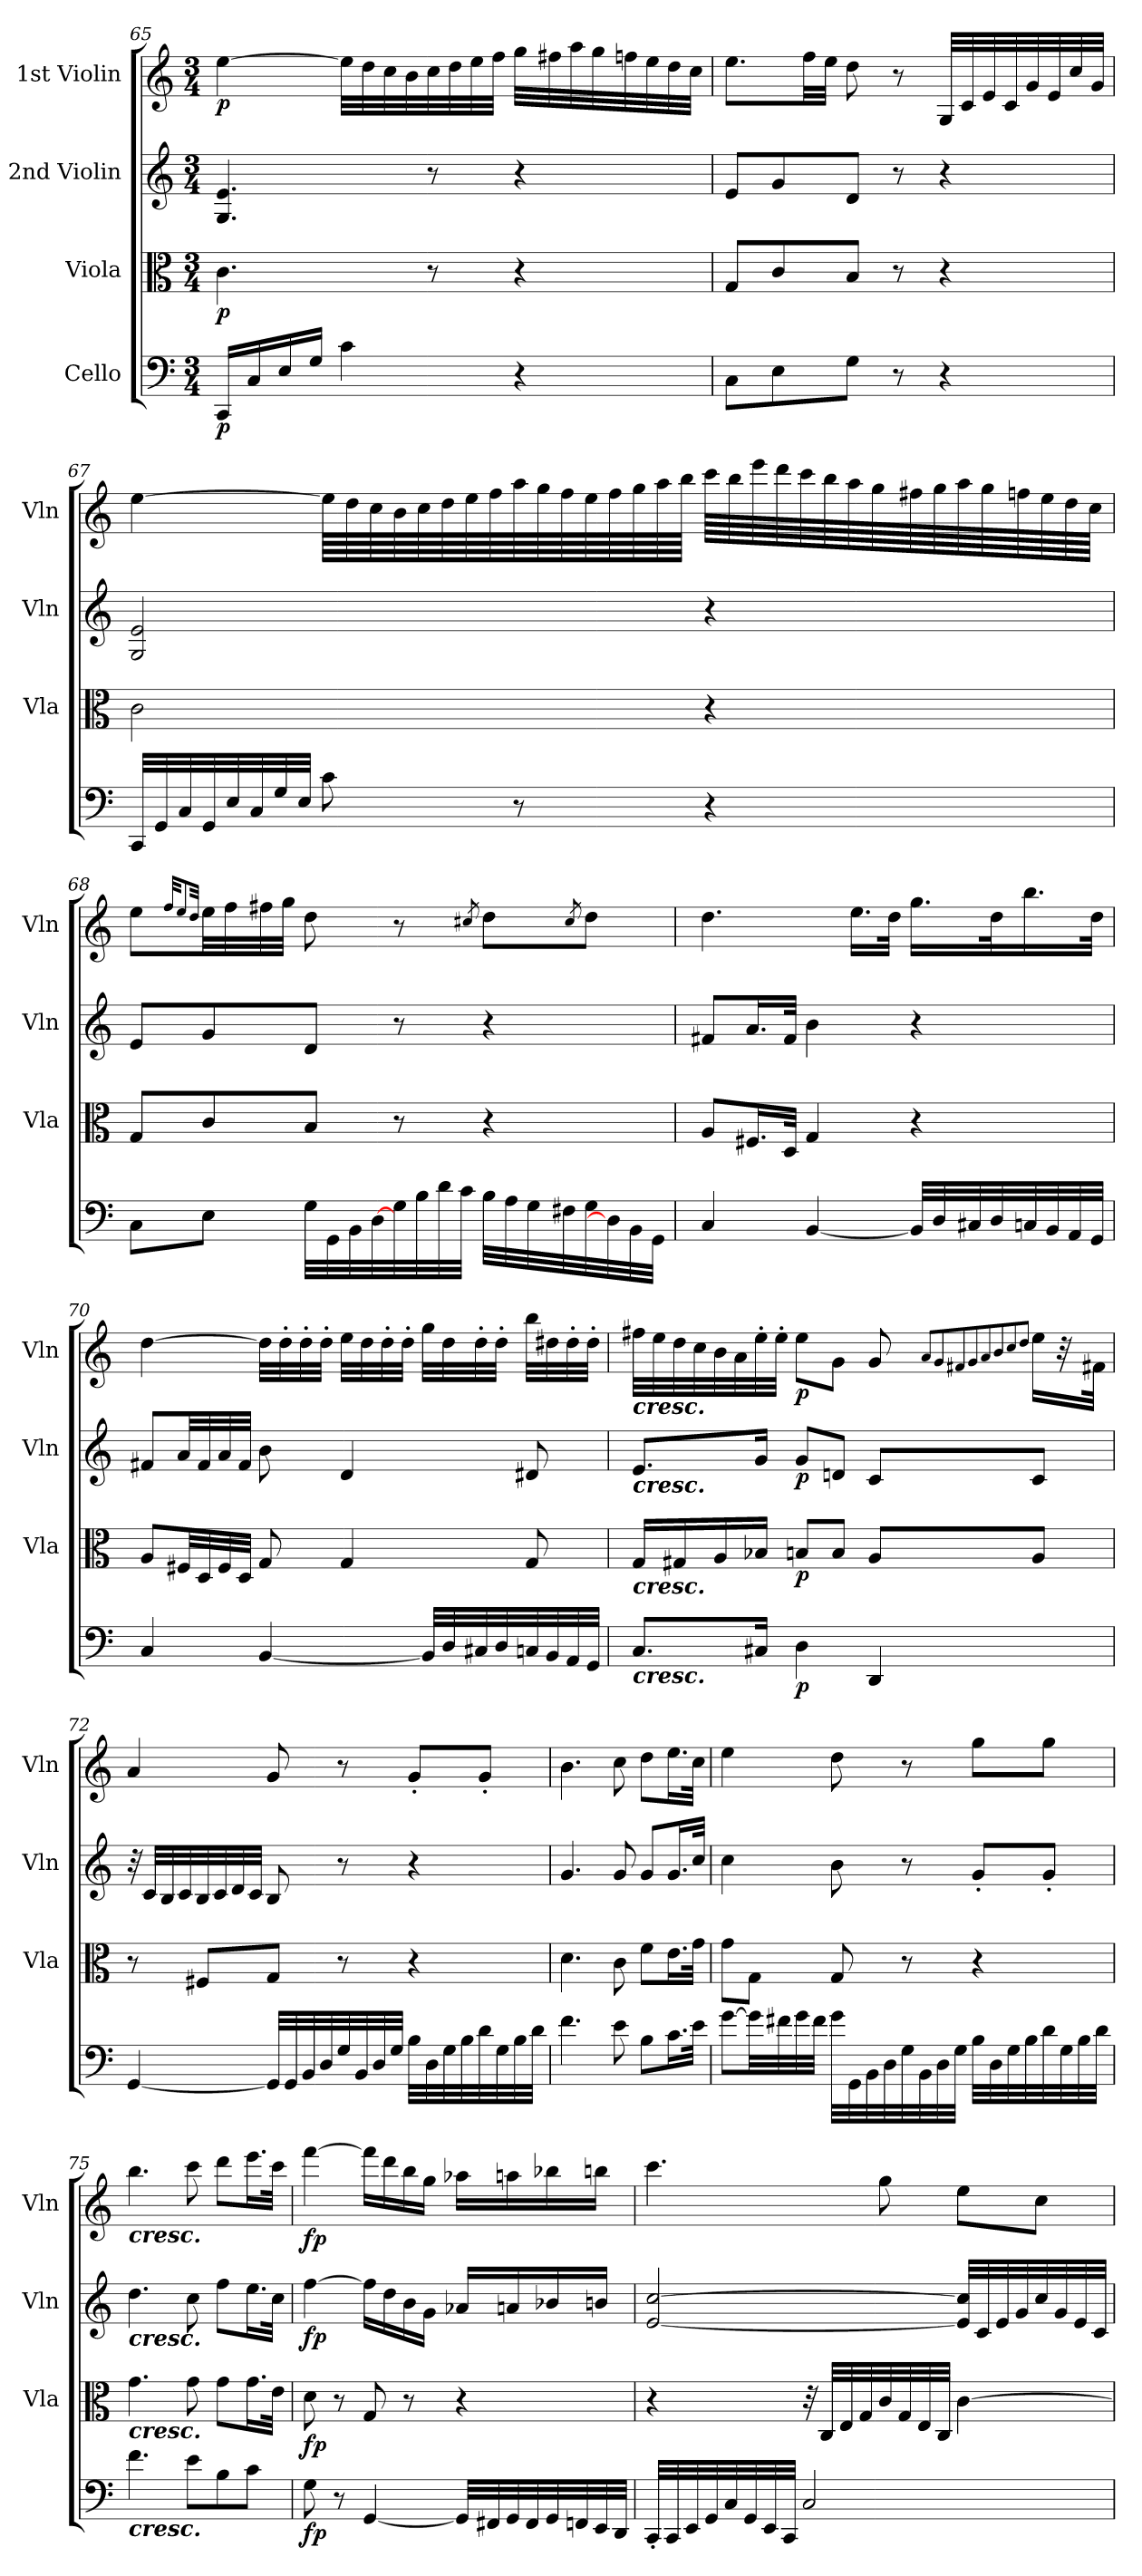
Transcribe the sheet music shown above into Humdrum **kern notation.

**kern	**dynam	**kern	**dynam	**kern	**dynam	**kern	**dynam
*part4	*part4	*part3	*part3	*part2	*part2	*part1	*part1
*staff4	*staff4	*staff3	*staff3	*staff2	*staff2	*staff1	*staff1
*I"Cello	*	*I"Viola	*	*I"2nd Violin	*	*I"1st Violin	*
*	*	*I'Vla	*	*I'Vln	*	*I'Vln	*
*clefF4	*	*clefC3	*	*clefG2	*	*clefG2	*
*k[]	*	*k[]	*	*k[]	*	*k[]	*
*M3/4	*	*M3/4	*	*M3/4	*	*M3/4	*
=65	=65	=65	=65	=65	=65	=65	=65
!	!LO:DY:b	!	!LO:DY:b	!	!	!	!LO:DY:b
16CC/LL	p	4.c\	p	4.G/ 4.e/	.	[4ee\	p
16C/	.	.	.	.	.	.	.
16E/	.	.	.	.	.	.	.
16G/JJ	.	.	.	.	.	.	.
4c\	.	.	.	.	.	32ee\LLL]	.
.	.	.	.	.	.	32dd\	.
.	.	.	.	.	.	32cc\	.
.	.	.	.	.	.	32b\	.
.	.	8r	.	8r	.	32cc\	.
.	.	.	.	.	.	32dd\	.
.	.	.	.	.	.	32ee\	.
.	.	.	.	.	.	32ff\JJJ	.
4r	.	4r	.	4r	.	32gg\LLL	.
.	.	.	.	.	.	32ff#X\	.
.	.	.	.	.	.	32aa\	.
.	.	.	.	.	.	32gg\	.
.	.	.	.	.	.	32ffn\	.
.	.	.	.	.	.	32ee\	.
.	.	.	.	.	.	32dd\	.
.	.	.	.	.	.	32cc\JJJ	.
=66	=66	=66	=66	=66	=66	=66	=66
8C\L	.	8G/L	.	8e/L	.	8.ee\L	.
8E\	.	8c/	.	8g/	.	.	.
.	.	.	.	.	.	32ff\LL	.
.	.	.	.	.	.	32ee\JJJ	.
8G\J	.	8B/J	.	8d/J	.	8dd\	.
8r	.	8r	.	8r	.	8r	.
4r	.	4r	.	4r	.	32G/LLL	.
.	.	.	.	.	.	32c/	.
.	.	.	.	.	.	32e/	.
.	.	.	.	.	.	32c/	.
.	.	.	.	.	.	32g/	.
.	.	.	.	.	.	32e/	.
.	.	.	.	.	.	32cc/	.
.	.	.	.	.	.	32g/JJJ	.
=67	=67	=67	=67	=67	=67	=67	=67
32CC/LLL	.	2c\	.	2G/ 2e/	.	[4ee\	.
32GG/	.	.	.	.	.	.	.
32C/	.	.	.	.	.	.	.
32GG/	.	.	.	.	.	.	.
32E/	.	.	.	.	.	.	.
32C/	.	.	.	.	.	.	.
32G/	.	.	.	.	.	.	.
32E/JJJ	.	.	.	.	.	.	.
8c\	.	.	.	.	.	64ee\LLLL]	.
.	.	.	.	.	.	64dd\	.
.	.	.	.	.	.	64cc\	.
.	.	.	.	.	.	64b\	.
.	.	.	.	.	.	64cc\	.
.	.	.	.	.	.	64dd\	.
.	.	.	.	.	.	64ee\	.
.	.	.	.	.	.	64ff\	.
8r	.	.	.	.	.	64aa\	.
.	.	.	.	.	.	64gg\	.
.	.	.	.	.	.	64ff\	.
.	.	.	.	.	.	64ee\	.
.	.	.	.	.	.	64ff\	.
.	.	.	.	.	.	64gg\	.
.	.	.	.	.	.	64aa\	.
.	.	.	.	.	.	64bb\JJJJ	.
4r	.	4r	.	4r	.	64ccc\LLLL	.
.	.	.	.	.	.	64bb\	.
.	.	.	.	.	.	64eee\	.
.	.	.	.	.	.	64ddd\	.
.	.	.	.	.	.	64ccc\	.
.	.	.	.	.	.	64bb\	.
.	.	.	.	.	.	64aa\	.
.	.	.	.	.	.	64gg\	.
.	.	.	.	.	.	64ff#X\	.
.	.	.	.	.	.	64gg\	.
.	.	.	.	.	.	64aa\	.
.	.	.	.	.	.	64gg\	.
.	.	.	.	.	.	64ffn\	.
.	.	.	.	.	.	64ee\	.
.	.	.	.	.	.	64dd\	.
.	.	.	.	.	.	64cc\JJJJ	.
=68	=68	=68	=68	=68	=68	=68	=68
8C\L	.	8G/L	.	8e/L	.	8ee\L	.
.	.	.	.	.	.	32qff/KKL	.
.	.	.	.	.	.	8qee/	.
.	.	.	.	.	.	32qdd/Jkk	.
8E\J	.	8c/	.	8g/	.	32ee\LL	.
.	.	.	.	.	.	32ff\	.
.	.	.	.	.	.	32ff#X\	.
.	.	.	.	.	.	32gg\JJJ	.
32G\LLL	.	8B/J	.	8d/J	.	8dd\	.
32GG\	.	.	.	.	.	.	.
32BB\	.	.	.	.	.	.	.
[32D\	.	.	.	.	.	.	.
32G\	.	8r	.	8r	.	8r	.
32B\	.	.	.	.	.	.	.
32d\	.	.	.	.	.	.	.
32c\JJJ	.	.	.	.	.	.	.
.	.	.	.	.	.	8qcc#X/	.
32B\LLL	.	4r	.	4r	.	8dd\L	.
32A\	.	.	.	.	.	.	.
32G\	.	.	.	.	.	.	.
32F#X\	.	.	.	.	.	.	.
.	.	.	.	.	.	8qcc#/	.
32G\	.	.	.	.	.	8dd\J	.
32D\]	.	.	.	.	.	.	.
32BB\	.	.	.	.	.	.	.
32GG\JJJ	.	.	.	.	.	.	.
=69	=69	=69	=69	=69	=69	=69	=69
4C/	.	8A/L	.	8f#X/L	.	4.dd\	.
.	.	16.F#X/L	.	16.a/L	.	.	.
.	.	32D/JJk	.	32f#/JJk	.	.	.
[4BB/	.	4G/	.	4b\	.	.	.
.	.	.	.	.	.	16.ee\LL	.
.	.	.	.	.	.	32dd\JJk	.
32BB/LLL]	.	4r	.	4r	.	16.gg\LL	.
32D/	.	.	.	.	.	.	.
32C#X/	.	.	.	.	.	.	.
32D/	.	.	.	.	.	32dd\K	.
32Cn/	.	.	.	.	.	16.bb\	.
32BB/	.	.	.	.	.	.	.
32AA/	.	.	.	.	.	.	.
32GG/JJJ	.	.	.	.	.	32dd\JJk	.
=70	=70	=70	=70	=70	=70	=70	=70
4C/	.	8A/L	.	8f#X/L	.	[4dd\	.
.	.	32F#X/LL	.	32a/LL	.	.	.
.	.	32D/	.	32f#/	.	.	.
.	.	32F#/	.	32a/	.	.	.
.	.	32D/JJJ	.	32f#/JJJ	.	.	.
[4BB/	.	8G/	.	8b\	.	32dd\LLL]	.
.	.	.	.	.	.	32dd'\	.
.	.	.	.	.	.	32dd'\	.
.	.	.	.	.	.	32dd'\JJJ	.
.	.	4G/	.	4d/	.	32ee\LLL	.
.	.	.	.	.	.	32dd\	.
.	.	.	.	.	.	32dd'\	.
.	.	.	.	.	.	32dd'\JJJ	.
32BB/LLL]	.	.	.	.	.	32gg\LLL	.
32D/	.	.	.	.	.	32dd\	.
32C#X/	.	.	.	.	.	32dd'\	.
32D/	.	.	.	.	.	32dd'\JJJ	.
32Cn/	.	8G/	.	8d#X/	.	32bb\LLL	.
32BB/	.	.	.	.	.	32dd#X\	.
32AA/	.	.	.	.	.	32dd#'\	.
32GG/JJJ	.	.	.	.	.	32dd#'\JJJ	.
=71	=71	=71	=71	=71	=71	=71	=71
!	!	!	!	!	!	!LO:TX:b:Bi:t=cresc.	!
!	!	!	!	!LO:TX:b:Bi:t=cresc.	!	!	!
!	!	!LO:TX:b:Bi:t=cresc.	!	!	!	!	!
!LO:TX:b:Bi:t=cresc.	!	!	!	!	!	!	!
8.C/L	.	16G/LL	.	8.e/L	.	32ff#X\LLL	.
.	.	.	.	.	.	32ee\	.
.	.	16G#X/	.	.	.	32dd\	.
.	.	.	.	.	.	32cc\	.
.	.	16A/	.	.	.	32b\	.
.	.	.	.	.	.	32a\	.
16C#X/Jk	.	16B-X/JJ	.	16g/Jk	.	32ee'\	.
.	.	.	.	.	.	32ee'\JJJ	.
!	!LO:DY:b	!	!LO:DY:b	!	!LO:DY:b	!	!LO:DY:b
4D\	p	8Bn/L	p	8g/L	p	8ee\L	p
.	.	8B/J	.	8dn/J	.	8g\J	.
4DD/	.	8A/L	.	8c/L	.	8g/	.
.	.	.	.	.	.	8qa/L	.
.	.	.	.	.	.	8qg/	.
.	.	.	.	.	.	8qf#X/	.
.	.	.	.	.	.	8qg/	.
.	.	.	.	.	.	8qa/	.
.	.	.	.	.	.	8qb/	.
.	.	.	.	.	.	8qcc/	.
.	.	.	.	.	.	8qdd/J	.
.	.	8A/J	.	8c/J	.	16ee\LL	.
.	.	.	.	.	.	32r	.
.	.	.	.	.	.	32f#\JJk	.
=72	=72	=72	=72	=72	=72	=72	=72
[4GG/	.	8r	.	32r	.	4a/	.
.	.	.	.	32c/LLL	.	.	.
.	.	.	.	32B/	.	.	.
.	.	.	.	32c/	.	.	.
.	.	8F#X/L	.	32B/	.	.	.
.	.	.	.	32c/	.	.	.
.	.	.	.	32d/	.	.	.
.	.	.	.	32c/JJJ	.	.	.
32GG/LLL]	.	8G/J	.	8B/	.	8g/	.
32GG/	.	.	.	.	.	.	.
32BB/	.	.	.	.	.	.	.
32D/	.	.	.	.	.	.	.
32G/	.	8r	.	8r	.	8r	.
32BB/	.	.	.	.	.	.	.
32D/	.	.	.	.	.	.	.
32G/JJJ	.	.	.	.	.	.	.
32B\LLL	.	4r	.	4r	.	8g'/L	.
32D\	.	.	.	.	.	.	.
32G\	.	.	.	.	.	.	.
32B\	.	.	.	.	.	.	.
32d\	.	.	.	.	.	8g'/J	.
32G\	.	.	.	.	.	.	.
32B\	.	.	.	.	.	.	.
32d\JJJ	.	.	.	.	.	.	.
=73	=73	=73	=73	=73	=73	=73	=73
4.f\	.	4.d\	.	4.g/	.	4.b\	.
8e\	.	8c\	.	8g/	.	8cc\	.
8B\L	.	8f\L	.	8g/L	.	8dd\L	.
16.c\L	.	16.e\L	.	16.g/L	.	16.ee\L	.
32e\JJk	.	32g\JJk	.	32cc/JJk	.	32cc\JJk	.
=74	=74	=74	=74	=74	=74	=74	=74
[8g\L	.	8g\L	.	4cc\	.	4ee\	.
32g\LL]	.	8G\J	.	.	.	.	.
32f#X\	.	.	.	.	.	.	.
32g\	.	.	.	.	.	.	.
32f#\JJJ	.	.	.	.	.	.	.
32g\LLL	.	8G/	.	8b\	.	8dd\	.
32GG\	.	.	.	.	.	.	.
32BB\	.	.	.	.	.	.	.
32D\	.	.	.	.	.	.	.
32G\	.	8r	.	8r	.	8r	.
32BB\	.	.	.	.	.	.	.
32D\	.	.	.	.	.	.	.
32G\JJJ	.	.	.	.	.	.	.
32B\LLL	.	4r	.	8g'/L	.	8gg\L	.
32D\	.	.	.	.	.	.	.
32G\	.	.	.	.	.	.	.
32B\	.	.	.	.	.	.	.
32d\	.	.	.	8g'/J	.	8gg\J	.
32G\	.	.	.	.	.	.	.
32B\	.	.	.	.	.	.	.
32d\JJJ	.	.	.	.	.	.	.
=75	=75	=75	=75	=75	=75	=75	=75
!	!	!	!	!	!	!LO:TX:b:Bi:t=cresc.	!
!	!	!	!	!LO:TX:b:Bi:t=cresc.	!	!	!
!	!	!LO:TX:b:Bi:t=cresc.	!	!	!	!	!
!LO:TX:b:Bi:t=cresc.	!	!	!	!	!	!	!
4.f\	.	4.g\	.	4.dd\	.	4.bb\	.
8e\L	.	8g\	.	8cc\	.	8ccc\	.
8B\	.	8g\L	.	8ff\L	.	8ddd\L	.
8c\J	.	16.g\L	.	16.ee\L	.	16.eee\L	.
.	.	32e\JJk	.	32cc\JJk	.	32ccc\JJk	.
=76	=76	=76	=76	=76	=76	=76	=76
!	!LO:DY:b	!	!LO:DY:b	!	!LO:DY:b	!	!LO:DY:b
8G\	fp	8d\	fp	[4ff\	fp	[4fff\	fp
8r	.	8r	.	.	.	.	.
[4GG/	.	8G/	.	16ff\LL]	.	16fff\LL]	.
.	.	.	.	16dd\	.	16ddd\	.
.	.	8r	.	16b\	.	16bb\	.
.	.	.	.	16g\JJ	.	16gg\JJ	.
32GG/LLL]	.	4r	.	16a-X/LL	.	16aa-X\LL	.
32FF#X/	.	.	.	.	.	.	.
32GG/	.	.	.	16an/	.	16aan\	.
32FF#/	.	.	.	.	.	.	.
32GG/	.	.	.	16b-X/	.	16bb-X\	.
32FFn/	.	.	.	.	.	.	.
32EE/	.	.	.	16bn/JJ	.	16bbn\JJ	.
32DD/JJJ	.	.	.	.	.	.	.
=77	=77	=77	=77	=77	=77	=77	=77
32CC'/LLL	.	4r	.	[2e/ [2cc/	.	4.ccc\	.
32CC/	.	.	.	.	.	.	.
32EE/	.	.	.	.	.	.	.
32GG/	.	.	.	.	.	.	.
32C/	.	.	.	.	.	.	.
32GG/	.	.	.	.	.	.	.
32EE/	.	.	.	.	.	.	.
32CC/JJJ	.	.	.	.	.	.	.
2C/	.	32r	.	.	.	.	.
.	.	32C/LLL	.	.	.	.	.
.	.	32E/	.	.	.	.	.
.	.	32G/	.	.	.	.	.
.	.	32c/	.	.	.	8gg\	.
.	.	32G/	.	.	.	.	.
.	.	32E/	.	.	.	.	.
.	.	32C/JJJ	.	.	.	.	.
.	.	[4c\	.	32e/] 32cc/]LLL	.	8ee\L	.
.	.	.	.	32c/	.	.	.
.	.	.	.	32e/	.	.	.
.	.	.	.	32g/	.	.	.
.	.	.	.	32cc/	.	8cc\J	.
.	.	.	.	32g/	.	.	.
.	.	.	.	32e/	.	.	.
.	.	.	.	32c/JJJ	.	.	.
=	=	=	=	=	=	=	=
*-	*-	*-	*-	*-	*-	*-	*-
